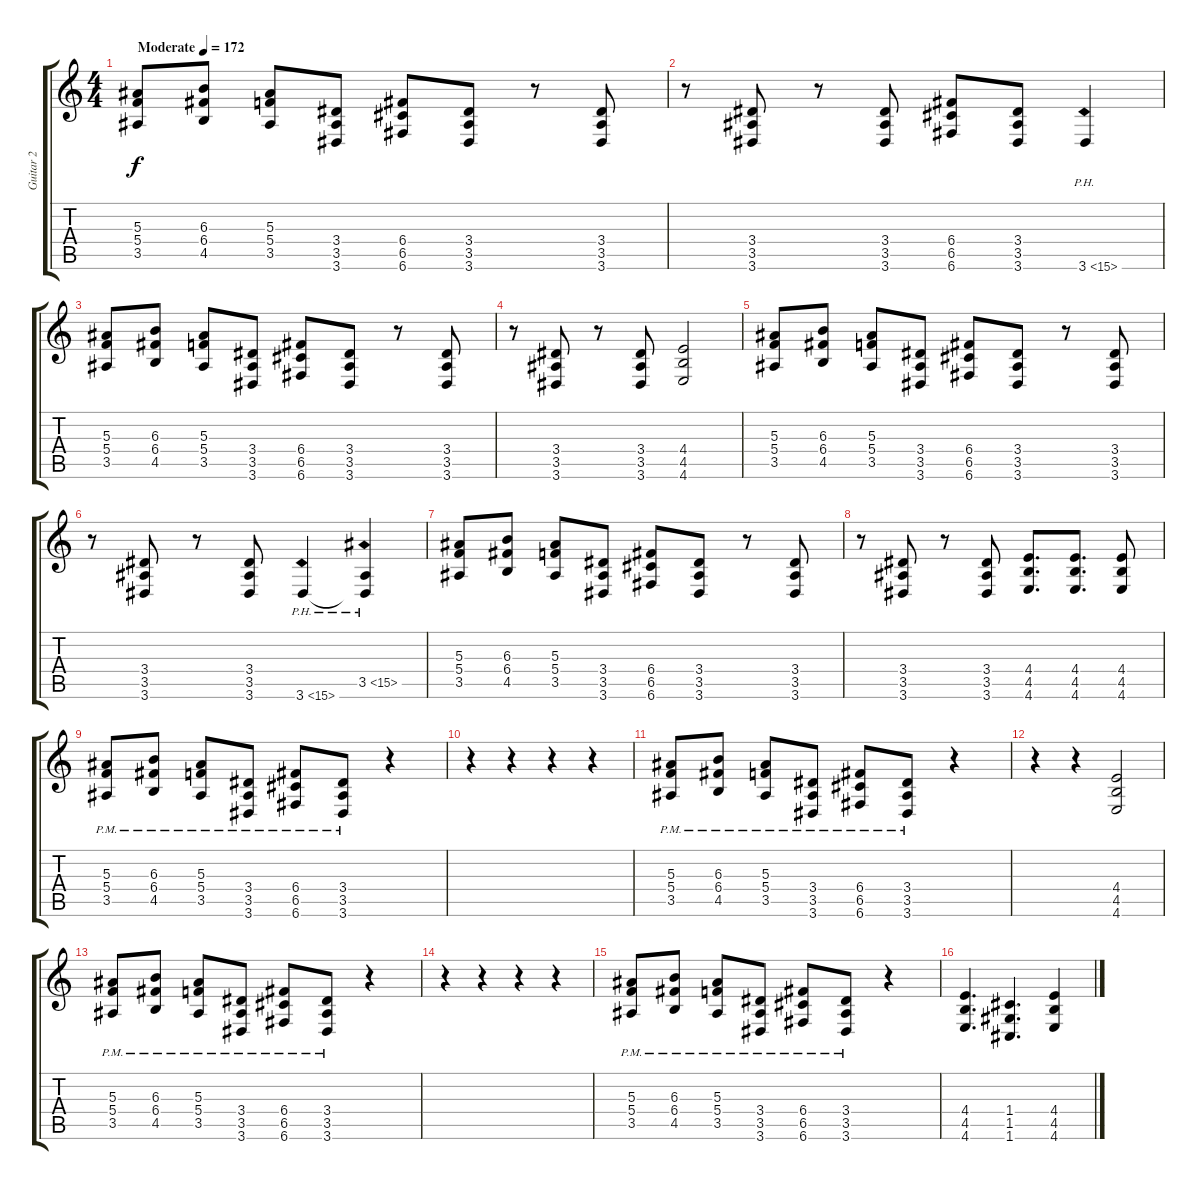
\track ("Guitar 2" "Guitar 2") {instrument distortionguitar}
\staff {score tabs}
\tuning (D4 A3 F3 C3 G2 C2) {hide}
\ts (4 4)
\tempo (172 "Moderate")
\clef g2
\ks c
(5.3 5.4 3.5).8{dy f instrument distortionguitar} (6.3 6.4 4.5).8 (5.3 5.4 3.5).8 (3.4 3.5 3.6).8 (6.4 6.5 6.6).8 (3.4 3.5 3.6).8 r.8 (3.4 3.5 3.6).8 |
r.8 (3.4 3.5 3.6).8 r.8 (3.4 3.5 3.6).8 (6.4 6.5 6.6).8 (3.4 3.5 3.6).8 3.6{ph 12}.4 |
(5.3 5.4 3.5).8 (6.3 6.4 4.5).8 (5.3 5.4 3.5).8 (3.4 3.5 3.6).8 (6.4 6.5 6.6).8 (3.4 3.5 3.6).8 r.8 (3.4 3.5 3.6).8 |
r.8 (3.4 3.5 3.6).8 r.8 (3.4 3.5 3.6).8 (4.4 4.5 4.6).2 |
(5.3 5.4 3.5).8 (6.3 6.4 4.5).8 (5.3 5.4 3.5).8 (3.4 3.5 3.6).8 (6.4 6.5 6.6).8 (3.4 3.5 3.6).8 r.8 (3.4 3.5 3.6).8 |
r.8 (3.4 3.5 3.6).8 r.8 (3.4 3.5 3.6).8 3.6{ph 12}.4 (3.5{ph 12} 3.6{t}).4 |
(5.3 5.4 3.5).8 (6.3 6.4 4.5).8 (5.3 5.4 3.5).8 (3.4 3.5 3.6).8 (6.4 6.5 6.6).8 (3.4 3.5 3.6).8 r.8 (3.4 3.5 3.6).8 |
r.8 (3.4 3.5 3.6).8 r.8 (3.4 3.5 3.6).8 (4.4 4.5 4.6).8{d} (4.4 4.5 4.6).8{d} (4.4 4.5 4.6).8 |
(5.3{pm} 5.4{pm} 3.5{pm}).8 (6.3{pm} 6.4{pm} 4.5{pm}).8 (5.3{pm} 5.4{pm} 3.5{pm}).8 (3.4{pm} 3.5{pm} 3.6{pm}).8 (6.4{pm} 6.5{pm} 6.6{pm}).8 (3.4{pm} 3.5{pm} 3.6{pm}).8 r.4 |
r.4 r.4 r.4 r.4 |
(5.3{pm} 5.4{pm} 3.5{pm}).8 (6.3{pm} 6.4{pm} 4.5{pm}).8 (5.3{pm} 5.4{pm} 3.5{pm}).8 (3.4{pm} 3.5{pm} 3.6{pm}).8 (6.4{pm} 6.5{pm} 6.6{pm}).8 (3.4{pm} 3.5{pm} 3.6{pm}).8 r.4 |
r.4 r.4 (4.4 4.5 4.6).2 |
(5.3{pm} 5.4{pm} 3.5{pm}).8 (6.3{pm} 6.4{pm} 4.5{pm}).8 (5.3{pm} 5.4{pm} 3.5{pm}).8 (3.4{pm} 3.5{pm} 3.6{pm}).8 (6.4{pm} 6.5{pm} 6.6{pm}).8 (3.4{pm} 3.5{pm} 3.6{pm}).8 r.4 |
r.4 r.4 r.4 r.4 |
(5.3{pm} 5.4{pm} 3.5{pm}).8 (6.3{pm} 6.4{pm} 4.5{pm}).8 (5.3{pm} 5.4{pm} 3.5{pm}).8 (3.4{pm} 3.5{pm} 3.6{pm}).8 (6.4{pm} 6.5{pm} 6.6{pm}).8 (3.4{pm} 3.5{pm} 3.6{pm}).8 r.4 |
(4.4 4.5 4.6).4{d} (1.4 1.5 1.6).4{d} (4.4 4.5 4.6).4
